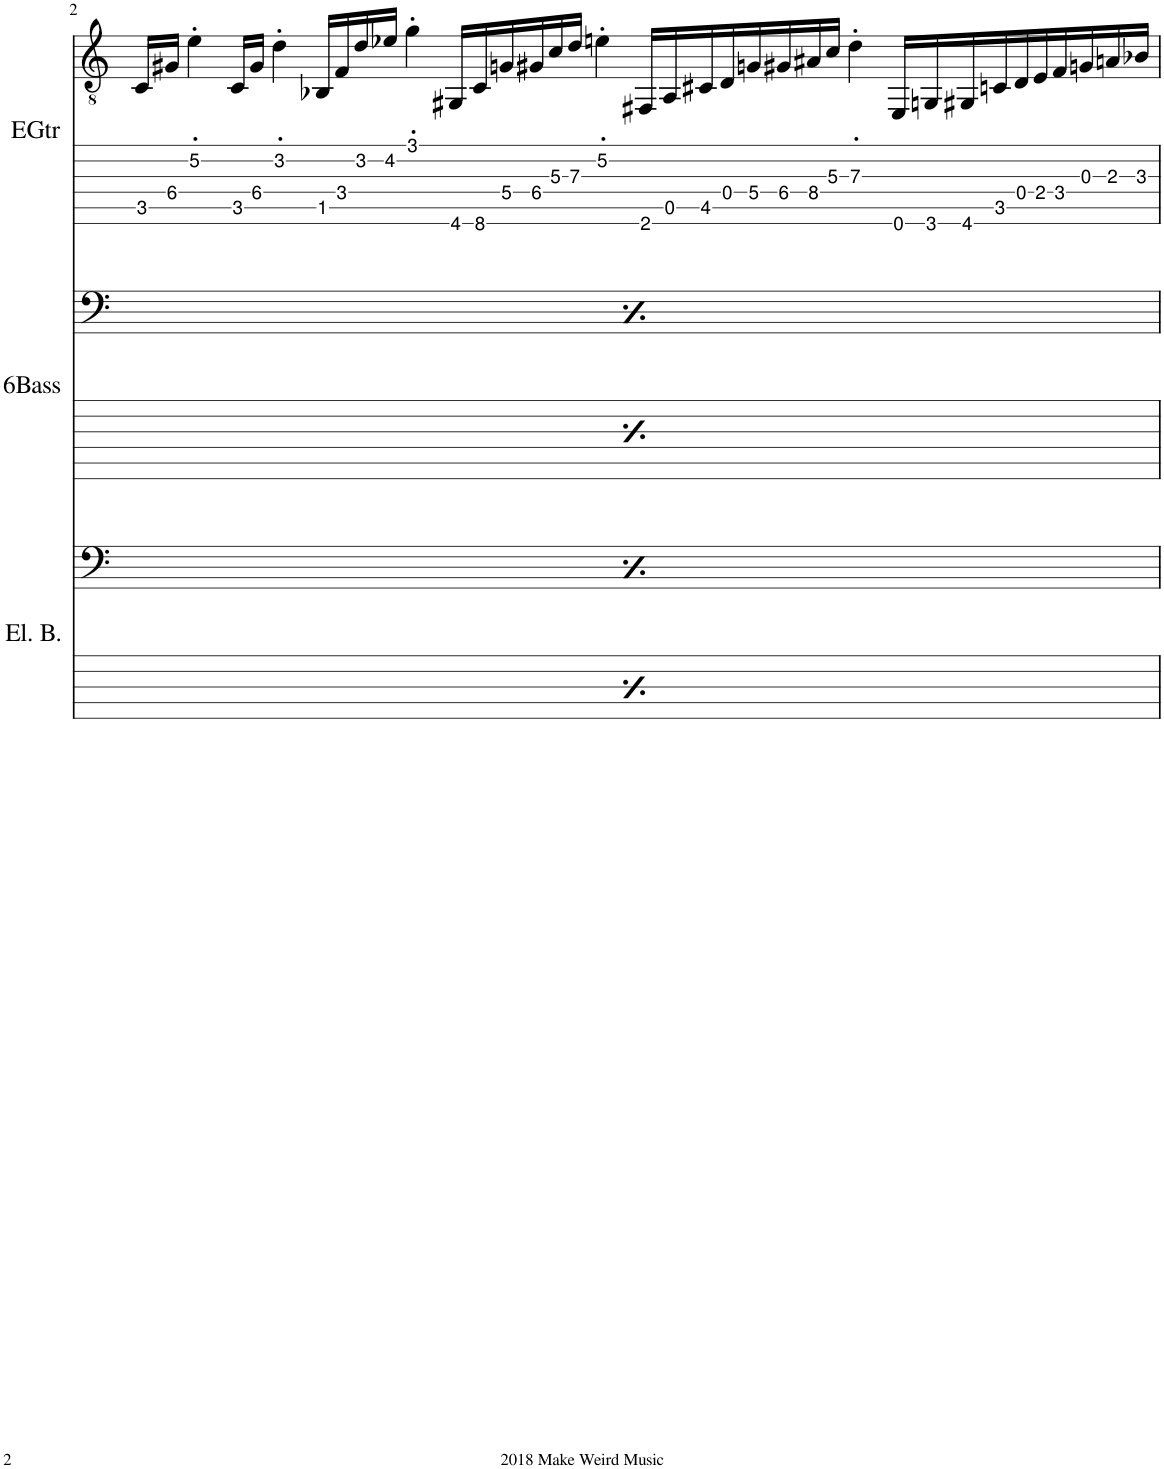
**kern	**kern	**kern	**kern	**kern	**kern
*part3	*part3	*part2	*part2	*part1	*part1
*staff6	*staff5	*staff4	*staff3	*staff2	*staff1
*I"5StrBs	*	*I"6Bass	*	*I"EGtr	*
*	*	*I'6Bass	*	*I'EGtr	*
!!LO:PB:g=z
*	*clefF4	*	*clefF4	*	*clefGv2
*Trd7c12	*Trd7c12	*Trd7c12	*Trd7c12	*	*
*k[]	*k[]	*k[]	*k[]	*k[]	*k[]
*M13/4	*M13/4	*M13/4	*M13/4	*M13/4	*M13/4
=2	=2	=2	=2	=2	=2
16CLL	16C/LL	16CLL	16C\LL	16CLL	16C/LL
16CJJ	16C/JJ	16G#JJ	16G#X\JJ	16G#JJ	16G#X/JJ
4C'	4C'/	4e'	4e'\	4e'	4e'\
16CLL	16C/LL	16CLL	16C\LL	16CLL	16C/LL
16CJJ	16C/JJ	16G#JJ	16G#\JJ	16G#JJ	16G#/JJ
4C'	4C'/	4d'	4d'\	4d'	4d'\
16BB-LL	16BB-X\LL	16BB-LL	16BB-X\LL	16BB-LL	16BB-X/LL
16BB-	16BB-\	16F	16F\	16F	16F/
16B-	16B-X\	16d	16d\	16d	16d/
16B-JJ	16B-\JJ	16e-JJ	16e-X\JJ	16e-JJ	16e-X/JJ
4BB-'	4BB-'/	4g'	4g'\	4g'	4g'\
16GG#LL	16GG#X/LL	16GG#LL	16GG#X\LL	16GG#LL	16GG#X/LL
16GG#	16GG#/	16C	16C\	16C	16C/
16GG#	16GG#/	16G	16Gn\	16G	16Gn/
16GG#	16GG#/	16G#	16G#X\	16G#	16G#X/
16G#	16G#X/	16c	16c\	16c	16c/
16G#JJ	16G#/JJ	16dJJ	16d\JJ	16dJJ	16d/JJ
4GG#'	4GG#'/	4e'	4en'\	4e'	4en'\
16FF#LL	16FF#X/LL	16FF#LL	16FF#X\LL	16FF#LL	16FF#X/LL
16FF#	16FF#/	16AA	16AA\	16AA	16AA/
16FF#	16FF#/	16C#	16C#X\	16C#	16C#X/
16FF#	16FF#/	16D	16D\	16D	16D/
16FF#	16FF#/	16G	16Gn\	16G	16Gn/
16FF#	16FF#/	16G#	16G#X\	16G#	16G#X/
16F#	16F#X/	16A#	16A#X\	16A#	16A#X/
16F#JJ	16F#/JJ	16cJJ	16c\JJ	16cJJ	16c/JJ
4FF#'	4FF#'/	4d'	4d'\	4d'	4d'\
16EELL	16EE/LL	16EELL	16EE/LL	16EELL	16EE/LL
16EE	16EE/	16GG	16GGn/	16GG	16GGn/
16EE	16EE/	16GG#	16GG#X/	16GG#	16GG#X/
16EE	16EE/	16C	16Cn/	16C	16Cn/
16EE	16EE/	16D	16D/	16D	16D/
16EE	16EE/	16E	16E/	16E	16E/
16EE	16EE/	16F	16F/	16F	16F/
16E	16E/	16G	16Gn/	16G	16Gn/
16E	16E/	16A	16An/	16A	16An/
16EEJJ	16EE/JJ	16B-JJ	16B-X/JJ	16B-JJ	16B-X/JJ
=	=	=	=	=	=
*-	*-	*-	*-	*-	*-
